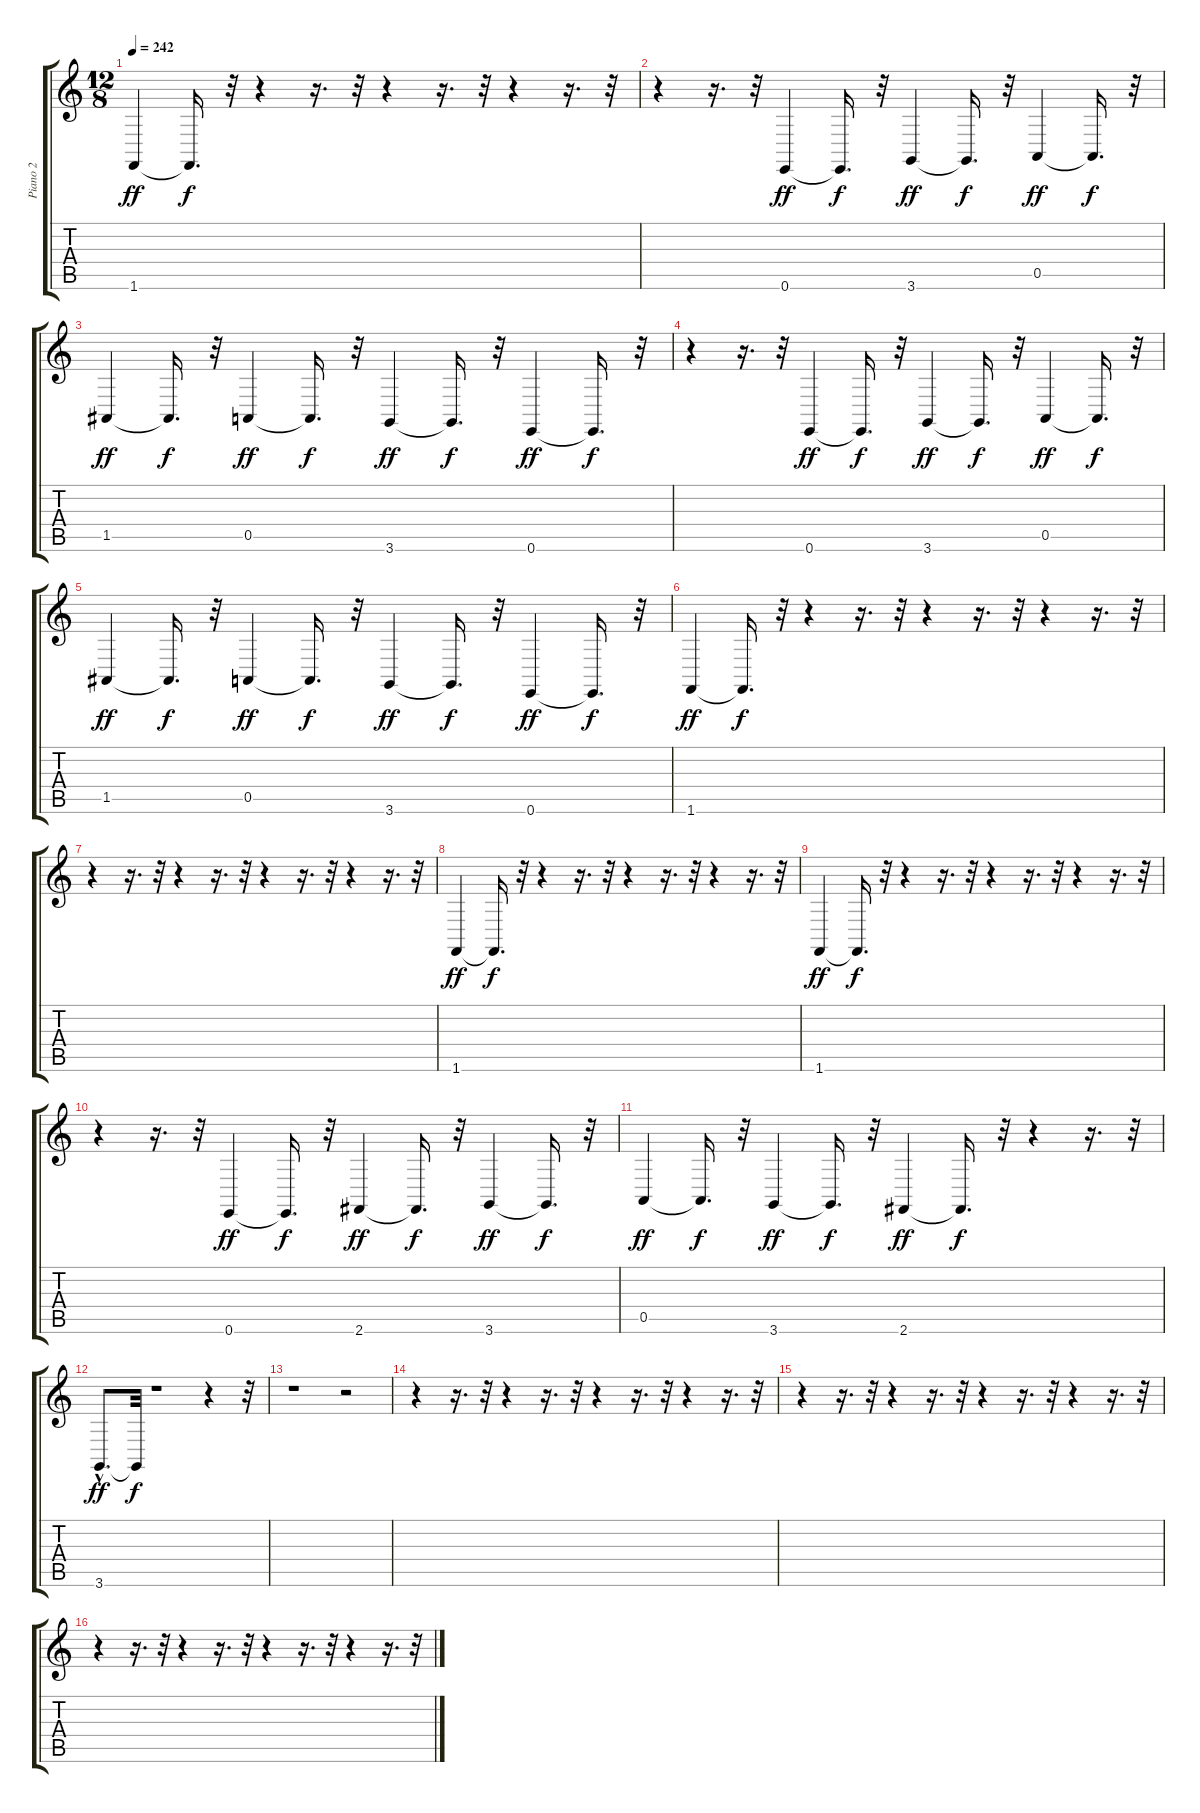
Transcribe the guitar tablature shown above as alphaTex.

\track ("Piano 2" "Piano 2") {instrument acousticgrandpiano}
\staff {score tabs}
\tuning (E4 B3 G3 D3 A2 E2) {hide}
\ts (12 8)
\tempo 242
\clef g2
\ks c
1.6.4{dy ff} 1.6{t}.16{d dy f} r.32 r.4 r.16{d} r.32 r.4 r.16{d} r.32 r.4 r.16{d} r.32 |
r.4 r.16{d} r.32 0.6.4{dy ff} 0.6{t}.16{d dy f} r.32 3.6.4{dy ff} 3.6{t}.16{d dy f} r.32 0.5.4{dy ff} 0.5{t}.16{d dy f} r.32 |
1.5.4{dy ff} 1.5{t}.16{d dy f} r.32 0.5.4{dy ff} 0.5{t}.16{d dy f} r.32 3.6.4{dy ff} 3.6{t}.16{d dy f} r.32 0.6.4{dy ff} 0.6{t}.16{d dy f} r.32 |
r.4 r.16{d} r.32 0.6.4{dy ff} 0.6{t}.16{d dy f} r.32 3.6.4{dy ff} 3.6{t}.16{d dy f} r.32 0.5.4{dy ff} 0.5{t}.16{d dy f} r.32 |
1.5.4{dy ff} 1.5{t}.16{d dy f} r.32 0.5.4{dy ff} 0.5{t}.16{d dy f} r.32 3.6.4{dy ff} 3.6{t}.16{d dy f} r.32 0.6.4{dy ff} 0.6{t}.16{d dy f} r.32 |
1.6.4{dy ff} 1.6{t}.16{d dy f} r.32 r.4 r.16{d} r.32 r.4 r.16{d} r.32 r.4 r.16{d} r.32 |
r.4 r.16{d} r.32 r.4 r.16{d} r.32 r.4 r.16{d} r.32 r.4 r.16{d} r.32 |
1.6.4{dy ff} 1.6{t}.16{d dy f} r.32 r.4 r.16{d} r.32 r.4 r.16{d} r.32 r.4 r.16{d} r.32 |
1.6.4{dy ff} 1.6{t}.16{d dy f} r.32 r.4 r.16{d} r.32 r.4 r.16{d} r.32 r.4 r.16{d} r.32 |
r.4 r.16{d} r.32 0.6.4{dy ff} 0.6{t}.16{d dy f} r.32 2.6.4{dy ff} 2.6{t}.16{d dy f} r.32 3.6.4{dy ff} 3.6{t}.16{d dy f} r.32 |
0.5.4{dy ff} 0.5{t}.16{d dy f} r.32 3.6.4{dy ff} 3.6{t}.16{d dy f} r.32 2.6.4{dy ff} 2.6{t}.16{d dy f} r.32 r.4 r.16{d} r.32 |
3.6{hac}.8{d dy ff} 3.6{t}.32{dy f} r.1 r.4 r.32 |
r.1 r.2 |
r.4 r.16{d} r.32 r.4 r.16{d} r.32 r.4 r.16{d} r.32 r.4 r.16{d} r.32 |
r.4 r.16{d} r.32 r.4 r.16{d} r.32 r.4 r.16{d} r.32 r.4 r.16{d} r.32 |
r.4 r.16{d} r.32 r.4 r.16{d} r.32 r.4 r.16{d} r.32 r.4 r.16{d} r.32
